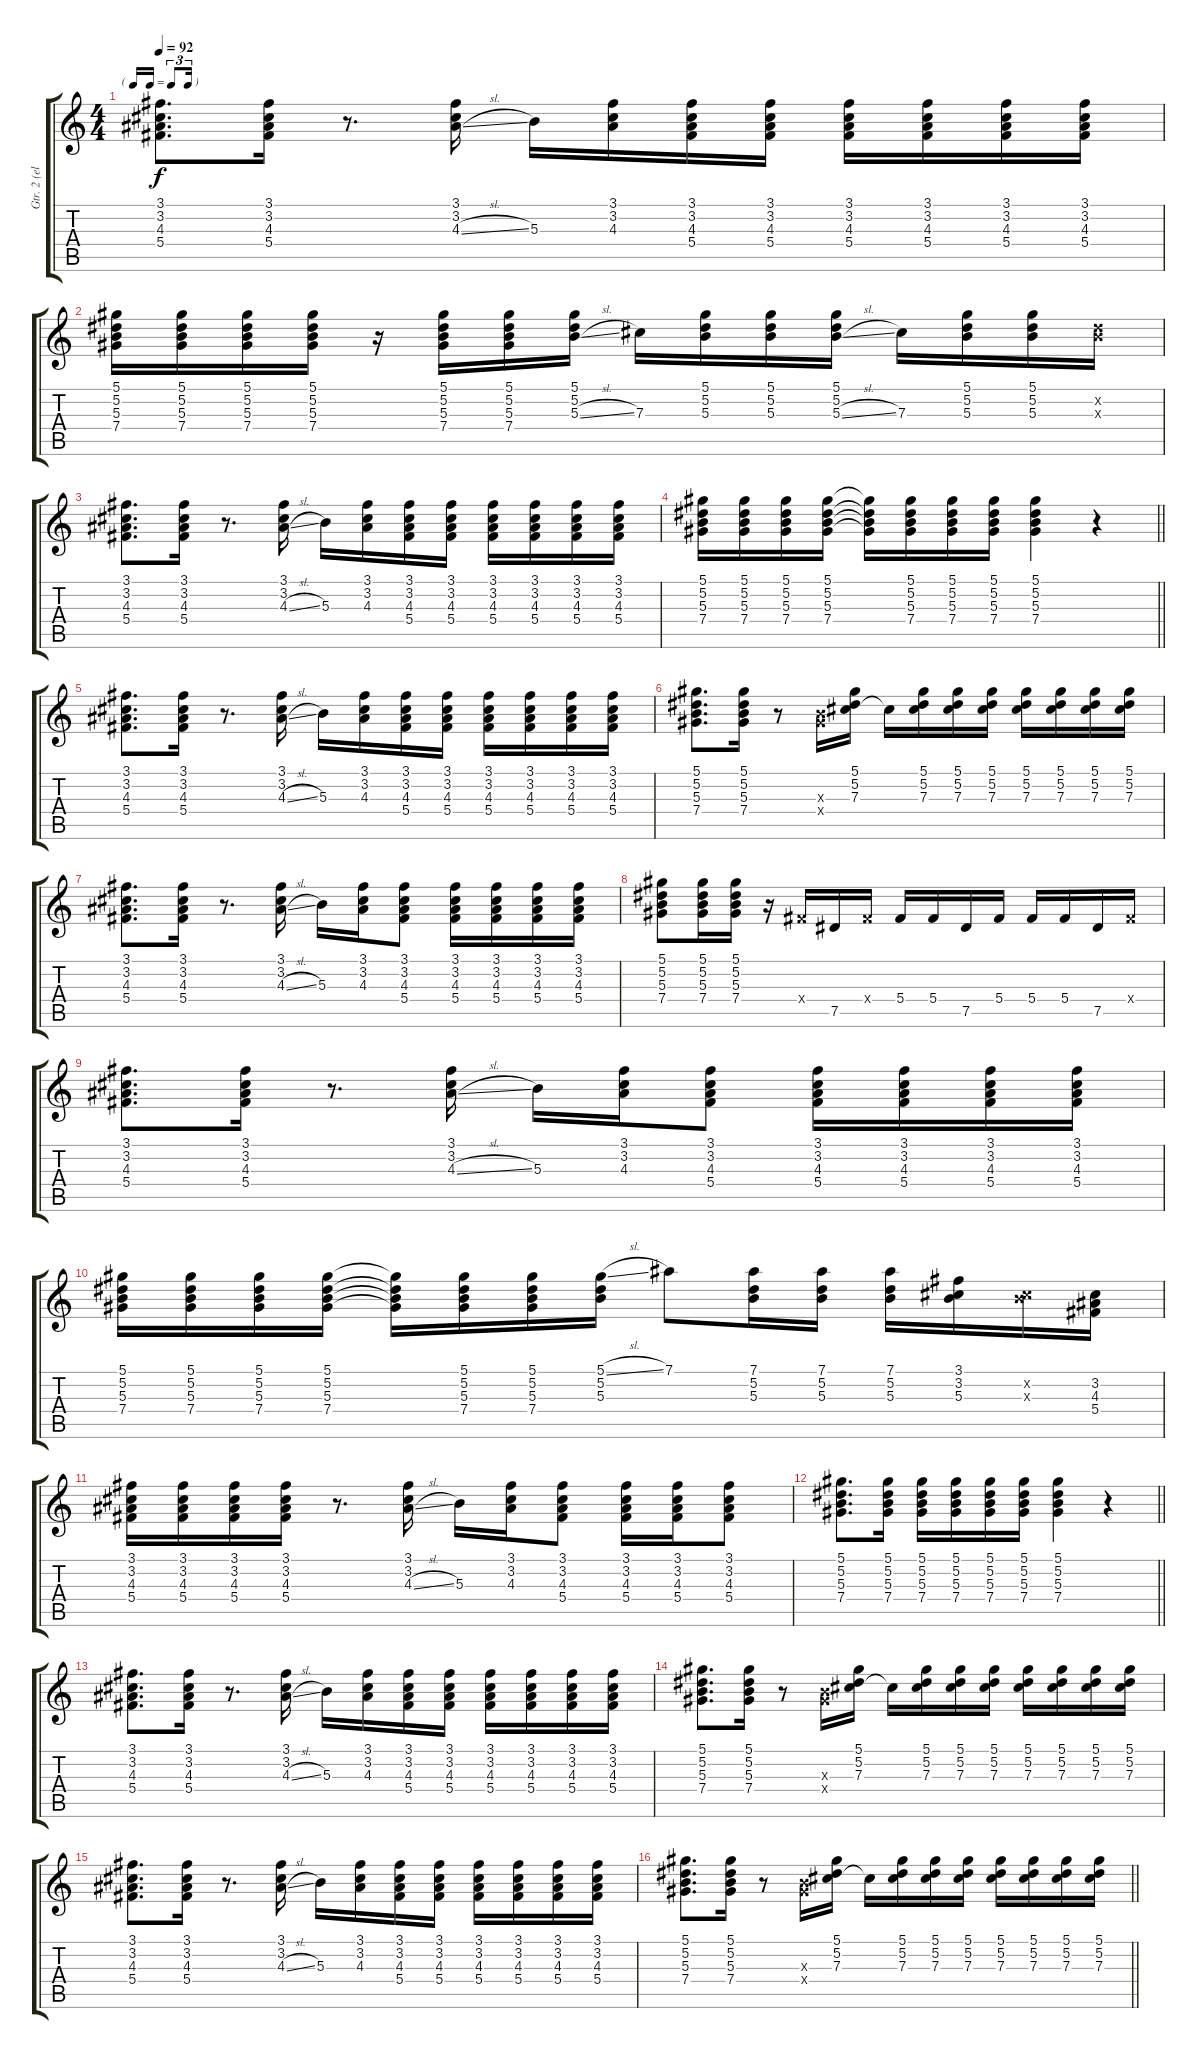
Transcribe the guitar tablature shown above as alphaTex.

\track ("Gtr. 2 (elec. w/dirty tone)" "Gtr. 2 (el") {instrument electricguitarclean}
\staff {score tabs}
\tuning (Eb4 Bb3 Gb3 Db3 Ab2 Eb2) {hide}
\ts (4 4)
\tf triplet16th
\tempo 92
\clef g2
\ks c
(3.1 3.2 4.3 5.4).8{d dy f} (3.1 3.2 4.3 5.4).16 r.8{d} (3.1 3.2 4.3{sl}).16 5.3.16 (3.1 3.2 4.3).16 (3.1 3.2 4.3 5.4).16 (3.1 3.2 4.3 5.4).16 (3.1 3.2 4.3 5.4).16 (3.1 3.2 4.3 5.4).16 (3.1 3.2 4.3 5.4).16 (3.1 3.2 4.3 5.4).16 |
(5.1 5.2 5.3 7.4).16 (5.1 5.2 5.3 7.4).16 (5.1 5.2 5.3 7.4).16 (5.1 5.2 5.3 7.4).16 r.16 (5.1 5.2 5.3 7.4).16 (5.1 5.2 5.3 7.4).16 (5.1 5.2 5.3{sl}).16 7.3.16 (5.1 5.2 5.3).16 (5.1 5.2 5.3).16 (5.1 5.2 5.3{sl}).16 7.3.16 (5.1 5.2 5.3).16 (5.1 5.2 5.3).16 (5.2{x} 5.3{x}).16 |
(3.1 3.2 4.3 5.4).8{d} (3.1 3.2 4.3 5.4).16 r.8{d} (3.1 3.2 4.3{sl}).16 5.3.16 (3.1 3.2 4.3).16 (3.1 3.2 4.3 5.4).16 (3.1 3.2 4.3 5.4).16 (3.1 3.2 4.3 5.4).16 (3.1 3.2 4.3 5.4).16 (3.1 3.2 4.3 5.4).16 (3.1 3.2 4.3 5.4).16 |
\barLineRight lightlight
(5.1 5.2 5.3 7.4).16 (5.1 5.2 5.3 7.4).16 (5.1 5.2 5.3 7.4).16 (5.1 5.2 5.3 7.4).16 (5.1{t} 5.2{t} 5.3{t} 7.4{t}).16 (5.1 5.2 5.3 7.4).16 (5.1 5.2 5.3 7.4).16 (5.1 5.2 5.3 7.4).16 (5.1 5.2 5.3 7.4).4 r.4 |
(3.1 3.2 4.3 5.4).8{d} (3.1 3.2 4.3 5.4).16 r.8{d} (3.1 3.2 4.3{sl}).16 5.3.16 (3.1 3.2 4.3).16 (3.1 3.2 4.3 5.4).16 (3.1 3.2 4.3 5.4).16 (3.1 3.2 4.3 5.4).16 (3.1 3.2 4.3 5.4).16 (3.1 3.2 4.3 5.4).16 (3.1 3.2 4.3 5.4).16 |
(5.1 5.2 5.3 7.4).8{d} (5.1 5.2 5.3 7.4).16 r.8 (5.3{x} 7.4{x}).16 (5.1 5.2 7.3).16 7.3{t}.16 (5.1 5.2 7.3).16 (5.1 5.2 7.3).16 (5.1 5.2 7.3).16 (5.1 5.2 7.3).16 (5.1 5.2 7.3).16 (5.1 5.2 7.3).16 (5.1 5.2 7.3).16 |
(3.1 3.2 4.3 5.4).8{d} (3.1 3.2 4.3 5.4).16 r.8{d} (3.1 3.2 4.3{sl}).16 5.3.16 (3.1 3.2 4.3).16 (3.1 3.2 4.3 5.4).8 (3.1 3.2 4.3 5.4).16 (3.1 3.2 4.3 5.4).16 (3.1 3.2 4.3 5.4).16 (3.1 3.2 4.3 5.4).16 |
(5.1 5.2 5.3 7.4).8 (5.1 5.2 5.3 7.4).16 (5.1 5.2 5.3 7.4).16 r.16 5.4{x}.16 7.5.16 5.4{x}.16 5.4.16 5.4.16 7.5.16 5.4.16 5.4.16 5.4.16 7.5.16 5.4{x}.16 |
(3.1 3.2 4.3 5.4).8{d} (3.1 3.2 4.3 5.4).16 r.8{d} (3.1 3.2 4.3{sl}).16 5.3.16 (3.1 3.2 4.3).16 (3.1 3.2 4.3 5.4).8 (3.1 3.2 4.3 5.4).16 (3.1 3.2 4.3 5.4).16 (3.1 3.2 4.3 5.4).16 (3.1 3.2 4.3 5.4).16 |
(5.1 5.2 5.3 7.4).16 (5.1 5.2 5.3 7.4).16 (5.1 5.2 5.3 7.4).16 (5.1 5.2 5.3 7.4).16 (5.1{t} 5.2{t} 5.3{t} 7.4{t}).16 (5.1 5.2 5.3 7.4).16 (5.1 5.2 5.3 7.4).16 (5.1{sl} 5.2 5.3).16 7.1.8 (7.1 5.2 5.3).16 (7.1 5.2 5.3).16 (7.1 5.2 5.3).16 (3.1 3.2 5.3).16 (3.2{x} 5.3{x}).16 (3.2 4.3 5.4).16 |
(3.1 3.2 4.3 5.4).16 (3.1 3.2 4.3 5.4).16 (3.1 3.2 4.3 5.4).16 (3.1 3.2 4.3 5.4).16 r.8{d} (3.1 3.2 4.3{sl}).16 5.3.16 (3.1 3.2 4.3).16 (3.1 3.2 4.3 5.4).8 (3.1 3.2 4.3 5.4).16 (3.1 3.2 4.3 5.4).16 (3.1 3.2 4.3 5.4).8 |
\barLineRight lightlight
(5.1 5.2 5.3 7.4).8{d} (5.1 5.2 5.3 7.4).16 (5.1 5.2 5.3 7.4).16 (5.1 5.2 5.3 7.4).16 (5.1 5.2 5.3 7.4).16 (5.1 5.2 5.3 7.4).16 (5.1 5.2 5.3 7.4).4 r.4 |
(3.1 3.2 4.3 5.4).8{d} (3.1 3.2 4.3 5.4).16 r.8{d} (3.1 3.2 4.3{sl}).16 5.3.16 (3.1 3.2 4.3).16 (3.1 3.2 4.3 5.4).16 (3.1 3.2 4.3 5.4).16 (3.1 3.2 4.3 5.4).16 (3.1 3.2 4.3 5.4).16 (3.1 3.2 4.3 5.4).16 (3.1 3.2 4.3 5.4).16 |
(5.1 5.2 5.3 7.4).8{d} (5.1 5.2 5.3 7.4).16 r.8 (5.3{x} 7.4{x}).16 (5.1 5.2 7.3).16 7.3{t}.16 (5.1 5.2 7.3).16 (5.1 5.2 7.3).16 (5.1 5.2 7.3).16 (5.1 5.2 7.3).16 (5.1 5.2 7.3).16 (5.1 5.2 7.3).16 (5.1 5.2 7.3).16 |
(3.1 3.2 4.3 5.4).8{d} (3.1 3.2 4.3 5.4).16 r.8{d} (3.1 3.2 4.3{sl}).16 5.3.16 (3.1 3.2 4.3).16 (3.1 3.2 4.3 5.4).16 (3.1 3.2 4.3 5.4).16 (3.1 3.2 4.3 5.4).16 (3.1 3.2 4.3 5.4).16 (3.1 3.2 4.3 5.4).16 (3.1 3.2 4.3 5.4).16 |
\barLineRight lightlight
(5.1 5.2 5.3 7.4).8{d} (5.1 5.2 5.3 7.4).16 r.8 (5.3{x} 7.4{x}).16 (5.1 5.2 7.3).16 7.3{t}.16 (5.1 5.2 7.3).16 (5.1 5.2 7.3).16 (5.1 5.2 7.3).16 (5.1 5.2 7.3).16 (5.1 5.2 7.3).16 (5.1 5.2 7.3).16 (5.1 5.2 7.3).16
